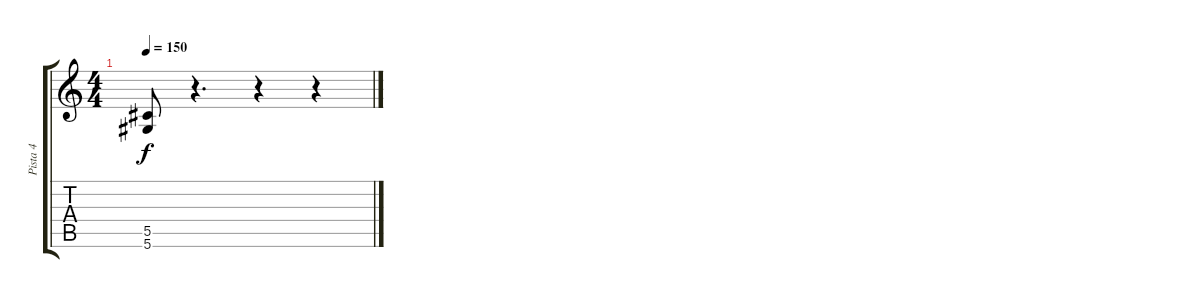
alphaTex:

\track ("Pista 4" "Pista 4") {instrument distortionguitar}
\staff {score tabs}
\tuning (Eb4 Bb3 Gb3 Db3 Ab2 Eb2) {hide}
\ts (4 4)
\tempo 150
\clef g2
\ks c
(5.5 5.6).8{dy f} r.4{d} r.4 r.4
